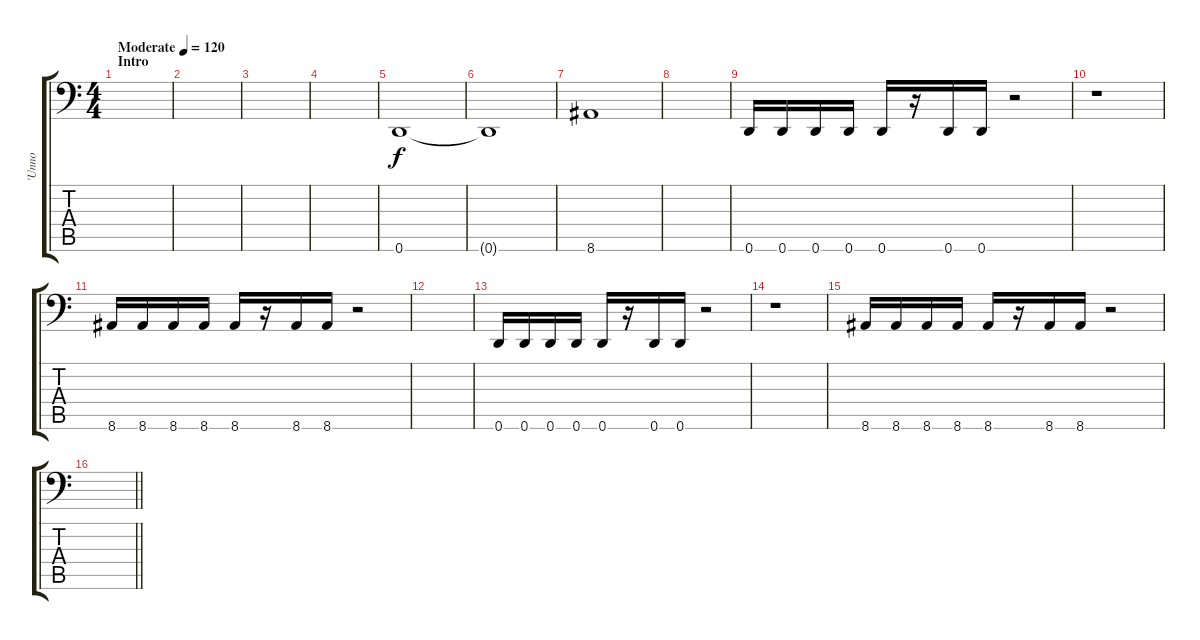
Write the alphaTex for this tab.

\track ("'Unno" "'Unno") {instrument electricbasspick}
\staff {score tabs}
\tuning (E3 B2 G2 D2 A1 D1) {hide}
\ts (4 4)
\section ("" "Intro")
\tempo (120 "Moderate")
\clef f4
\ks c
|
|
|
|
0.6.1 |
0.6{t}.1 |
8.6.1 |
|
0.6.16 0.6.16 0.6.16 0.6.16 0.6.16 r.16 0.6.16 0.6.16 r.2 |
r.1 |
8.6.16 8.6.16 8.6.16 8.6.16 8.6.16 r.16 8.6.16 8.6.16 r.2 |
|
0.6.16 0.6.16 0.6.16 0.6.16 0.6.16 r.16 0.6.16 0.6.16 r.2 |
r.1 |
8.6.16 8.6.16 8.6.16 8.6.16 8.6.16 r.16 8.6.16 8.6.16 r.2 |
\barLineRight lightlight
